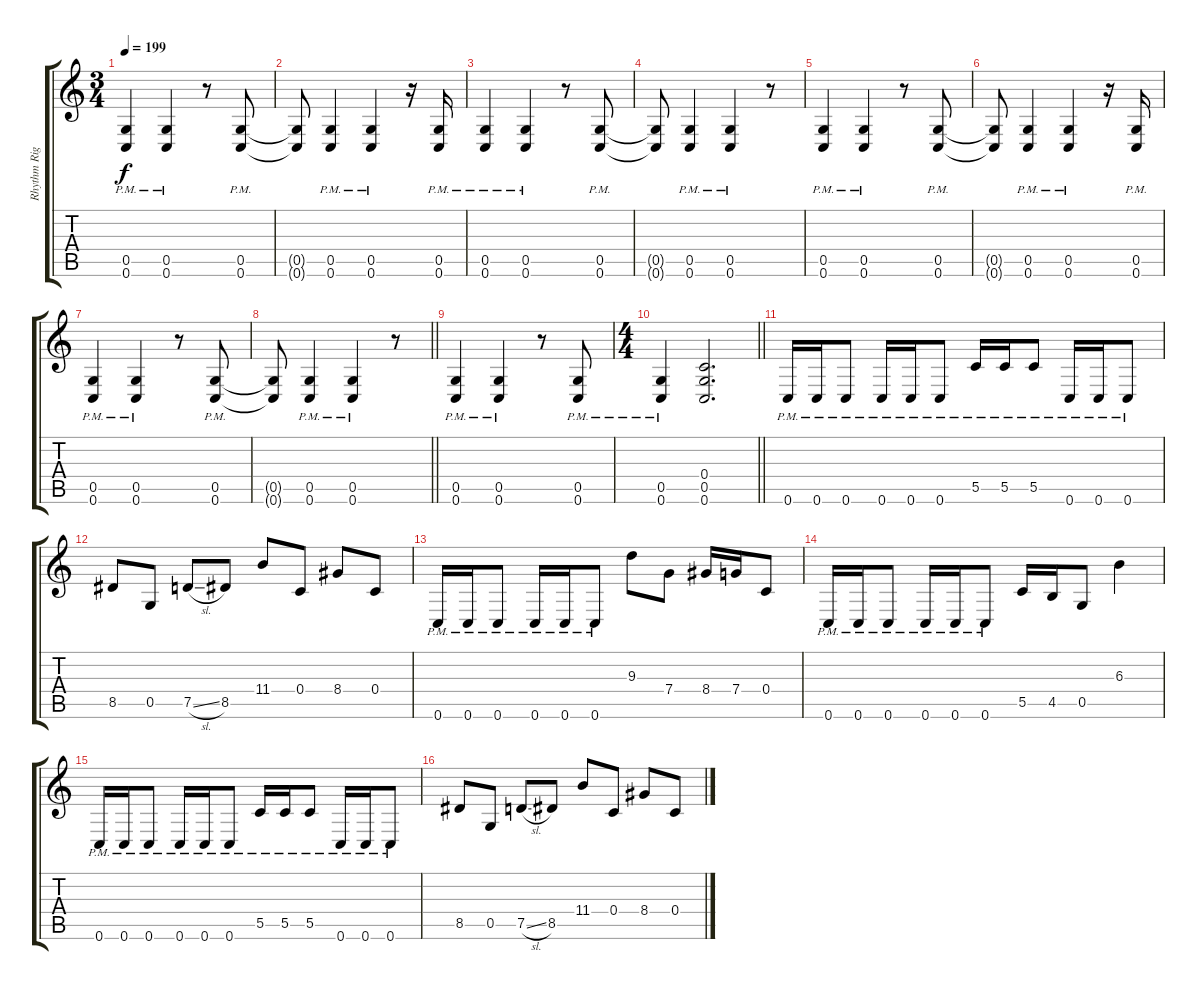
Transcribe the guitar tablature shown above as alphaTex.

\track ("Rhythm Right" "Rhythm Rig") {instrument distortionguitar}
\staff {score tabs}
\tuning (D4 A3 F3 C3 G2 C2) {hide}
\ts (3 4)
\tempo 199
\clef g2
\ks c
(0.5{pm} 0.6{pm}).4{dy f} (0.5{pm} 0.6{pm}).4 r.8 (0.5{pm} 0.6{pm}).8 |
(0.5{t} 0.6{t}).8 (0.5{pm} 0.6{pm}).4 (0.5{pm} 0.6{pm}).4 r.16 (0.5{pm} 0.6{pm}).16 |
(0.5{pm} 0.6{pm}).4 (0.5{pm} 0.6{pm}).4 r.8 (0.5{pm} 0.6{pm}).8 |
(0.5{t} 0.6{t}).8 (0.5{pm} 0.6{pm}).4 (0.5{pm} 0.6{pm}).4 r.8 |
(0.5{pm} 0.6{pm}).4 (0.5{pm} 0.6{pm}).4 r.8 (0.5{pm} 0.6{pm}).8 |
(0.5{t} 0.6{t}).8 (0.5{pm} 0.6{pm}).4 (0.5{pm} 0.6{pm}).4 r.16 (0.5{pm} 0.6{pm}).16 |
(0.5{pm} 0.6{pm}).4 (0.5{pm} 0.6{pm}).4 r.8 (0.5{pm} 0.6{pm}).8 |
\barLineRight lightlight
(0.5{t} 0.6{t}).8 (0.5{pm} 0.6{pm}).4 (0.5{pm} 0.6{pm}).4 r.8 |
\section ("" "")
(0.5{pm} 0.6{pm}).4 (0.5{pm} 0.6{pm}).4 r.8 (0.5{pm} 0.6{pm}).8 |
\ts (4 4)
\barLineRight lightlight
(0.5{pm} 0.6{pm}).4 (0.4 0.5 0.6).2{d} |
\section ("" "")
0.6{pm}.16 0.6{pm}.16 0.6{pm}.8 0.6{pm}.16 0.6{pm}.16 0.6{pm}.8 5.5{pm}.16 5.5{pm}.16 5.5{pm}.8 0.6{pm}.16 0.6{pm}.16 0.6{pm}.8 |
8.5.8 0.5.8 7.5{sl}.8 8.5.8 11.4.8 0.4.8 8.4.8 0.4.8 |
0.6{pm}.16 0.6{pm}.16 0.6{pm}.8 0.6{pm}.16 0.6{pm}.16 0.6{pm}.8 9.3.8 7.4.8 8.4.16 7.4.16 0.4.8 |
0.6{pm}.16 0.6{pm}.16 0.6{pm}.8 0.6{pm}.16 0.6{pm}.16 0.6{pm}.8 5.5.16 4.5.16 0.5.8 6.3.4 |
0.6{pm}.16 0.6{pm}.16 0.6{pm}.8 0.6{pm}.16 0.6{pm}.16 0.6{pm}.8 5.5{pm}.16 5.5{pm}.16 5.5{pm}.8 0.6{pm}.16 0.6{pm}.16 0.6{pm}.8 |
8.5.8 0.5.8 7.5{sl}.8 8.5.8 11.4.8 0.4.8 8.4.8 0.4.8
